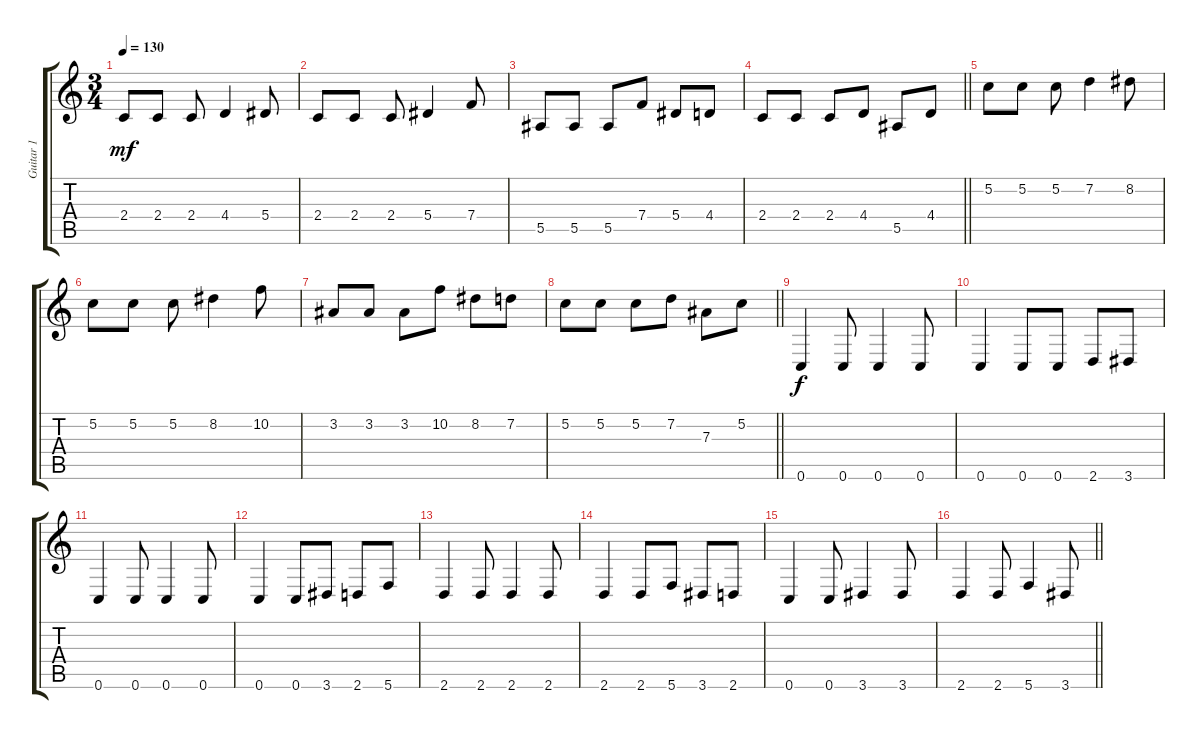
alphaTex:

\track ("Guitar 1" "Guitar 1") {instrument distortionguitar}
\staff {score tabs}
\tuning (C4 G3 Eb3 Bb2 F2 C2) {hide}
\ts (3 4)
\section ("" "")
\tempo 130
\clef g2
\ks c
2.4.8{dy mf} 2.4.8 2.4.8 4.4.4 5.4.8 |
2.4.8 2.4.8 2.4.8 5.4.4 7.4.8 |
5.5.8 5.5.8 5.5.8 7.4.8 5.4.8 4.4.8 |
\barLineRight lightlight
2.4.8 2.4.8 2.4.8 4.4.8 5.5.8 4.4.8 |
5.2.8 5.2.8 5.2.8 7.2.4 8.2.8 |
5.2.8 5.2.8 5.2.8 8.2.4 10.2.8 |
3.2.8 3.2.8 3.2.8 10.2.8 8.2.8 7.2.8 |
\barLineRight lightlight
5.2.8 5.2.8 5.2.8 7.2.8 7.3.8 5.2.8 |
\section ("" "")
0.6.4{dy f} 0.6.8 0.6.4 0.6.8 |
0.6.4 0.6.8 0.6.8 2.6.8 3.6.8 |
0.6.4 0.6.8 0.6.4 0.6.8 |
0.6.4 0.6.8 3.6.8 2.6.8 5.6.8 |
2.6.4 2.6.8 2.6.4 2.6.8 |
2.6.4 2.6.8 5.6.8 3.6.8 2.6.8 |
0.6.4 0.6.8 3.6.4 3.6.8 |
\barLineRight lightlight
2.6.4 2.6.8 5.6.4 3.6.8
